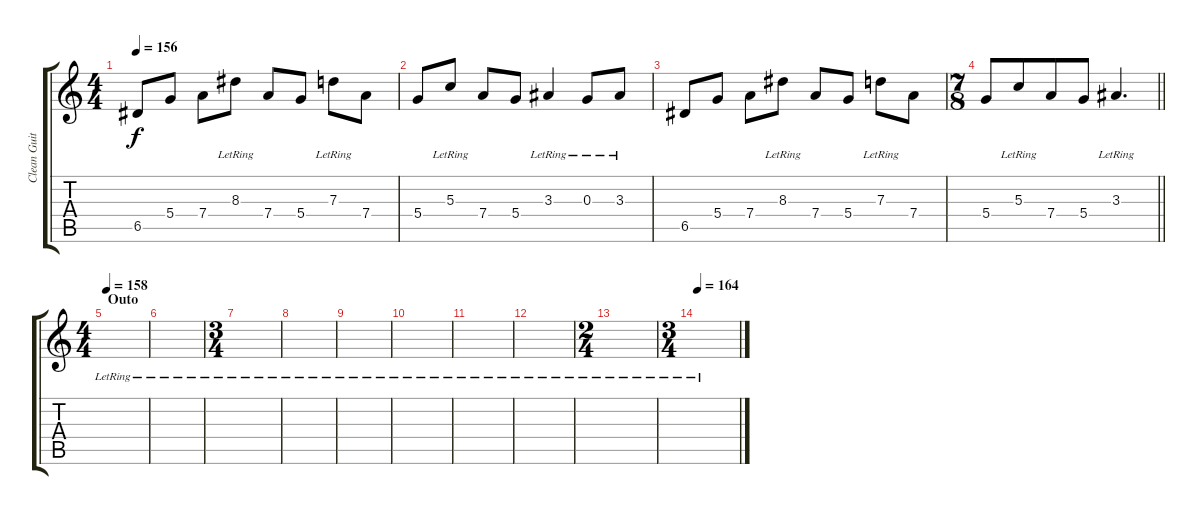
\track ("Clean Guitar" "Clean Guit") {instrument electricguitarmuted}
\staff {score tabs}
\tuning (E4 B3 G3 D3 A2 E2) {hide}
\ts (4 4)
\tempo 156
\clef g2
\ks c
6.5.8{dy f} 5.4.8 7.4.8 8.3{lr}.8 7.4.8 5.4.8 7.3{lr}.8 7.4.8 |
5.4.8 5.3{lr}.8 7.4.8 5.4.8 3.3{lr}.4 0.3{lr}.8 3.3{lr}.8 |
6.5.8 5.4.8 7.4.8 8.3{lr}.8 7.4.8 5.4.8 7.3{lr}.8 7.4.8 |
\ts (7 8)
\barLineRight lightlight
5.4.8 5.3{lr}.8 7.4.8 5.4.8 3.3{lr}.4{d} |
\ts (4 4)
\section ("" "Outo")
\tempo 158
|
|
\ts (3 4)
|
|
|
|
|
|
\ts (2 4)
|
\ts (3 4)
\tempo 164
